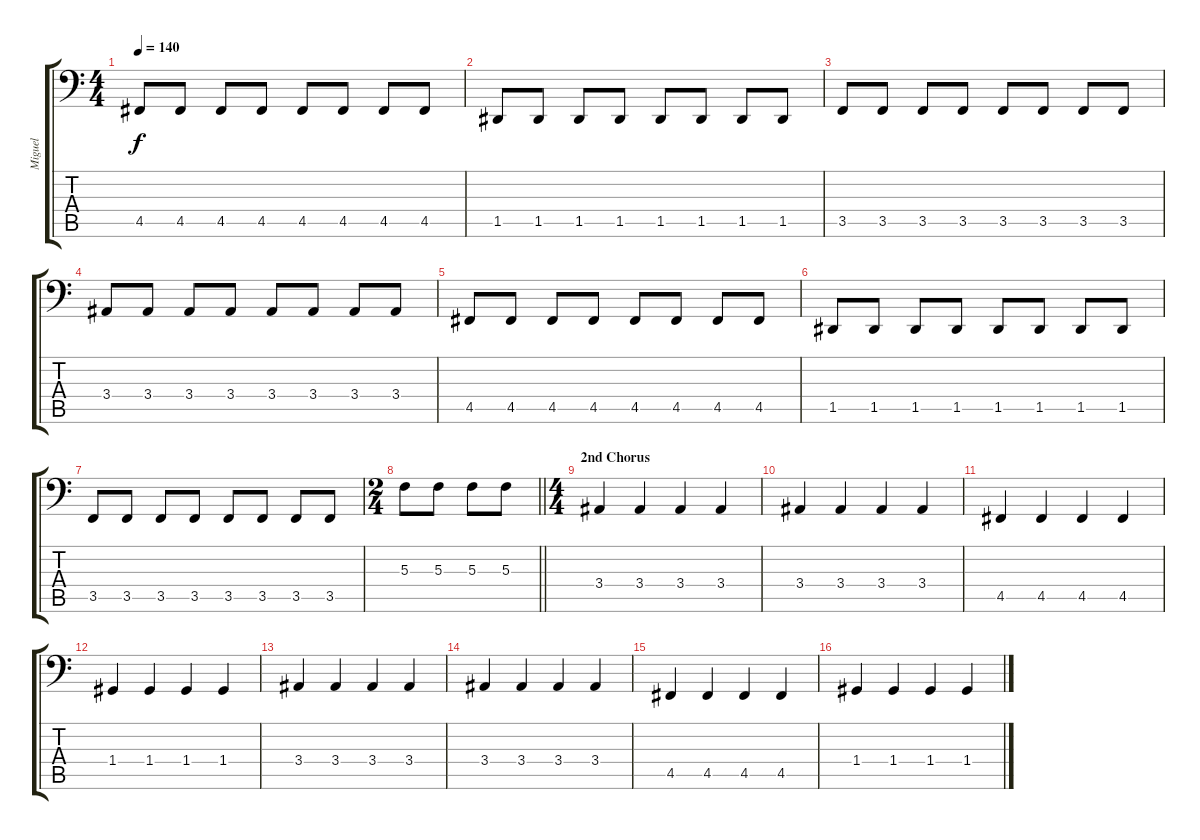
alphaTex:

\track ("Miguel" "Miguel") {instrument electricbassfinger}
\staff {score tabs}
\tuning (Bb2 F2 C2 G1 D1 A0) {hide}
\ts (4 4)
\tempo 140
\clef f4
\ks c
4.5.8{dy f} 4.5.8 4.5.8 4.5.8 4.5.8 4.5.8 4.5.8 4.5.8 |
1.5.8 1.5.8 1.5.8 1.5.8 1.5.8 1.5.8 1.5.8 1.5.8 |
3.5.8 3.5.8 3.5.8 3.5.8 3.5.8 3.5.8 3.5.8 3.5.8 |
3.4.8 3.4.8 3.4.8 3.4.8 3.4.8 3.4.8 3.4.8 3.4.8 |
4.5.8 4.5.8 4.5.8 4.5.8 4.5.8 4.5.8 4.5.8 4.5.8 |
1.5.8 1.5.8 1.5.8 1.5.8 1.5.8 1.5.8 1.5.8 1.5.8 |
3.5.8 3.5.8 3.5.8 3.5.8 3.5.8 3.5.8 3.5.8 3.5.8 |
\ts (2 4)
\barLineRight lightlight
5.3.8 5.3.8 5.3.8 5.3.8 |
\ts (4 4)
\section ("" "2nd Chorus")
3.4.4 3.4.4 3.4.4 3.4.4 |
3.4.4 3.4.4 3.4.4 3.4.4 |
4.5.4 4.5.4 4.5.4 4.5.4 |
1.4.4 1.4.4 1.4.4 1.4.4 |
3.4.4 3.4.4 3.4.4 3.4.4 |
3.4.4 3.4.4 3.4.4 3.4.4 |
4.5.4 4.5.4 4.5.4 4.5.4 |
1.4.4 1.4.4 1.4.4 1.4.4
